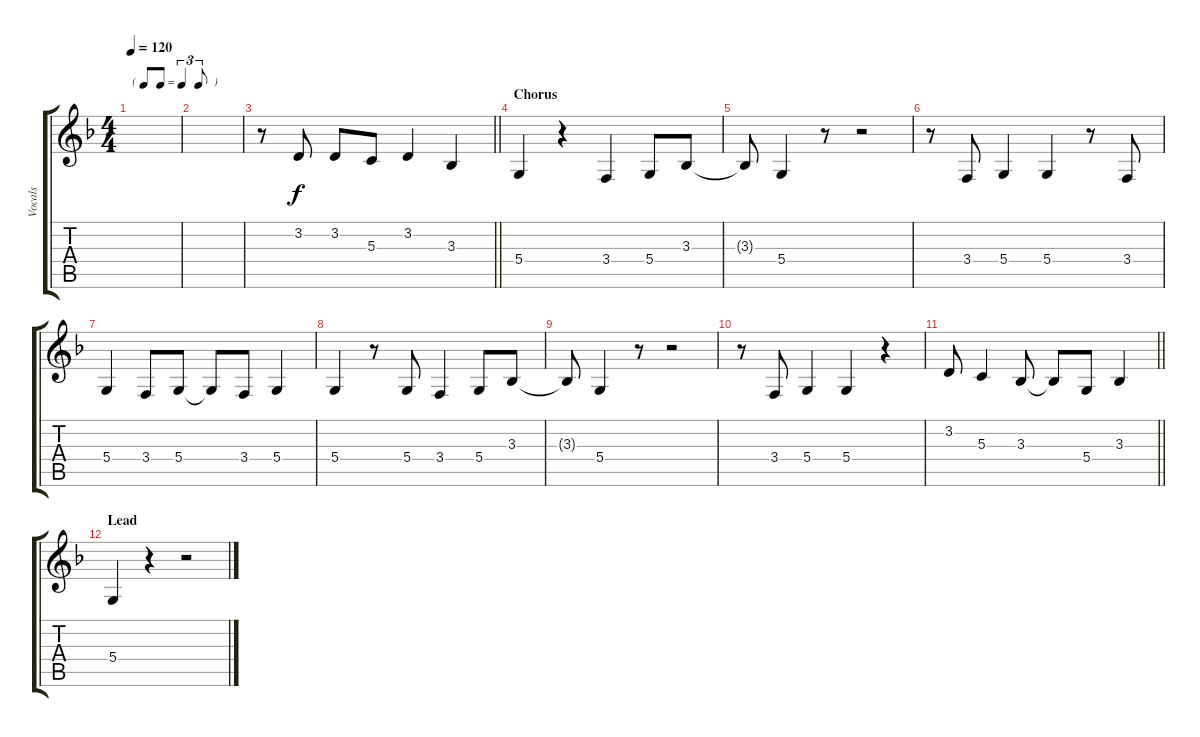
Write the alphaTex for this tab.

\track ("Vocals" "Vocals") {instrument clarinet}
\staff {score tabs}
\tuning (E4 B3 G3 D3 A2 E2) {hide}
\ts (4 4)
\tf triplet8th
\tempo 120
\clef g2
\ks f
|
|
\barLineRight lightlight
r.8 3.2.8 3.2.8 5.3.8 3.2.4 3.3.4 |
\section ("" "Chorus")
5.4.4 r.4 3.4.4 5.4.8 3.3.8 |
3.3{t}.8 5.4.4 r.8 r.2 |
r.8 3.4.8 5.4.4 5.4.4 r.8 3.4.8 |
5.4.4 3.4.8 5.4.8 5.4{t}.8 3.4.8 5.4.4 |
5.4.4 r.8 5.4.8 3.4.4 5.4.8 3.3.8 |
3.3{t}.8 5.4.4 r.8 r.2 |
r.8 3.4.8 5.4.4 5.4.4 r.4 |
\barLineRight lightlight
3.2.8 5.3.4 3.3.8 3.3{t}.8 5.4.8 3.3.4 |
\section ("" "Lead")
5.4.4 r.4 r.2
